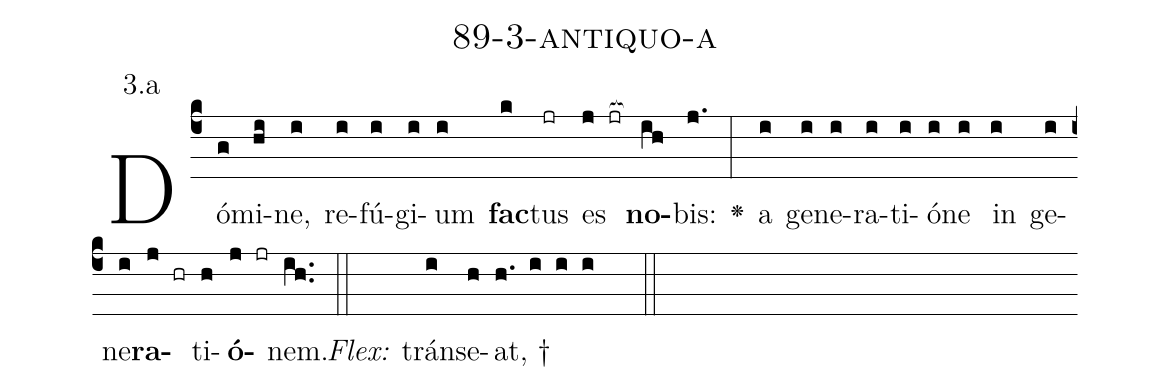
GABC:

name: 89-3-antiquo-a;
annotation: 3.a;
%%
(c4)Dó(g)mi(hi)ne,(i) re(i)fú(i)gi(i)um(i) <b>fac</b>(k)tus(jr) es(j jr[ocb:1{]) <b>no</b>(ih[ocb:0}])bis:(j.) <v>\greheightstar</v>(:) a(i) ge(i)ne(i)ra(i)ti(i)ó(i)ne(i) in(i) ge(i)ne(i)<b>ra</b>(j hr)ti(h)<b>ó</b>(j jr)nem.(ih..) (::)
<i>Flex:</i>()  tráns(i)e(h)at, †(h. i i i  ::)

%E(i) u(i) o(j) u(h) a(j) e.(ih..) (::)
